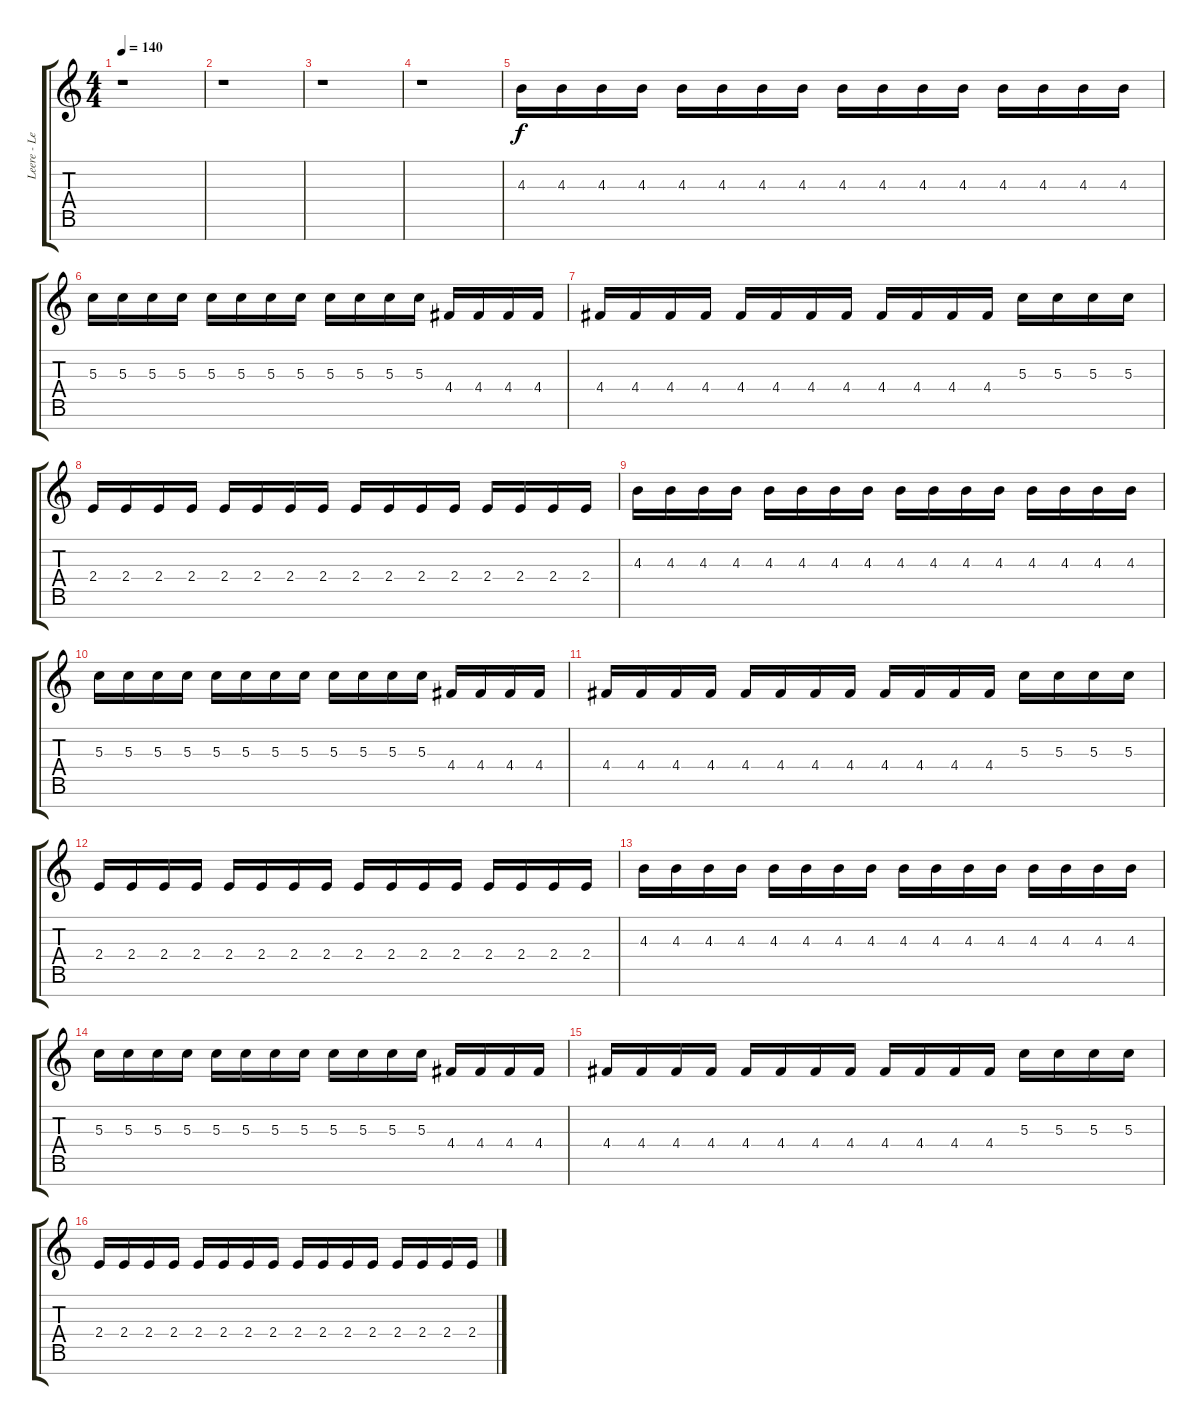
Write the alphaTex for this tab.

\track ("Leere - Lead Guitar" "Leere - Le") {instrument distortionguitar}
\staff {score tabs}
\tuning (E4 B3 G3 D3 A2 E2 B1) {hide}
\ts (4 4)
\tempo 140
\clef g2
\ks c
r.1{dy f} |
r.1 |
r.1 |
r.1 |
4.3.16{volume 10} 4.3.16 4.3.16 4.3.16 4.3.16 4.3.16 4.3.16 4.3.16 4.3.16 4.3.16 4.3.16 4.3.16 4.3.16 4.3.16 4.3.16 4.3.16 |
5.3.16 5.3.16 5.3.16 5.3.16 5.3.16 5.3.16 5.3.16 5.3.16 5.3.16 5.3.16 5.3.16 5.3.16 4.4.16 4.4.16 4.4.16 4.4.16 |
4.4.16 4.4.16 4.4.16 4.4.16 4.4.16 4.4.16 4.4.16 4.4.16 4.4.16 4.4.16 4.4.16 4.4.16 5.3.16 5.3.16 5.3.16 5.3.16 |
2.4.16 2.4.16 2.4.16 2.4.16 2.4.16 2.4.16 2.4.16 2.4.16 2.4.16 2.4.16 2.4.16 2.4.16 2.4.16 2.4.16 2.4.16 2.4.16 |
4.3.16{volume 11} 4.3.16 4.3.16 4.3.16 4.3.16 4.3.16 4.3.16 4.3.16 4.3.16 4.3.16 4.3.16 4.3.16 4.3.16 4.3.16 4.3.16 4.3.16 |
5.3.16 5.3.16 5.3.16 5.3.16 5.3.16 5.3.16 5.3.16 5.3.16 5.3.16 5.3.16 5.3.16 5.3.16 4.4.16 4.4.16 4.4.16 4.4.16 |
4.4.16 4.4.16 4.4.16 4.4.16 4.4.16 4.4.16 4.4.16 4.4.16 4.4.16 4.4.16 4.4.16 4.4.16 5.3.16 5.3.16 5.3.16 5.3.16 |
2.4.16 2.4.16 2.4.16 2.4.16 2.4.16 2.4.16 2.4.16 2.4.16 2.4.16 2.4.16 2.4.16 2.4.16 2.4.16 2.4.16 2.4.16 2.4.16 |
4.3.16{volume 12} 4.3.16 4.3.16 4.3.16 4.3.16 4.3.16 4.3.16 4.3.16 4.3.16 4.3.16 4.3.16 4.3.16 4.3.16 4.3.16 4.3.16 4.3.16 |
5.3.16 5.3.16 5.3.16 5.3.16 5.3.16 5.3.16 5.3.16 5.3.16 5.3.16 5.3.16 5.3.16 5.3.16 4.4.16 4.4.16 4.4.16 4.4.16 |
4.4.16 4.4.16 4.4.16 4.4.16 4.4.16 4.4.16 4.4.16 4.4.16 4.4.16 4.4.16 4.4.16 4.4.16 5.3.16 5.3.16 5.3.16 5.3.16 |
2.4.16 2.4.16 2.4.16 2.4.16 2.4.16 2.4.16 2.4.16 2.4.16 2.4.16 2.4.16 2.4.16 2.4.16 2.4.16 2.4.16 2.4.16 2.4.16
